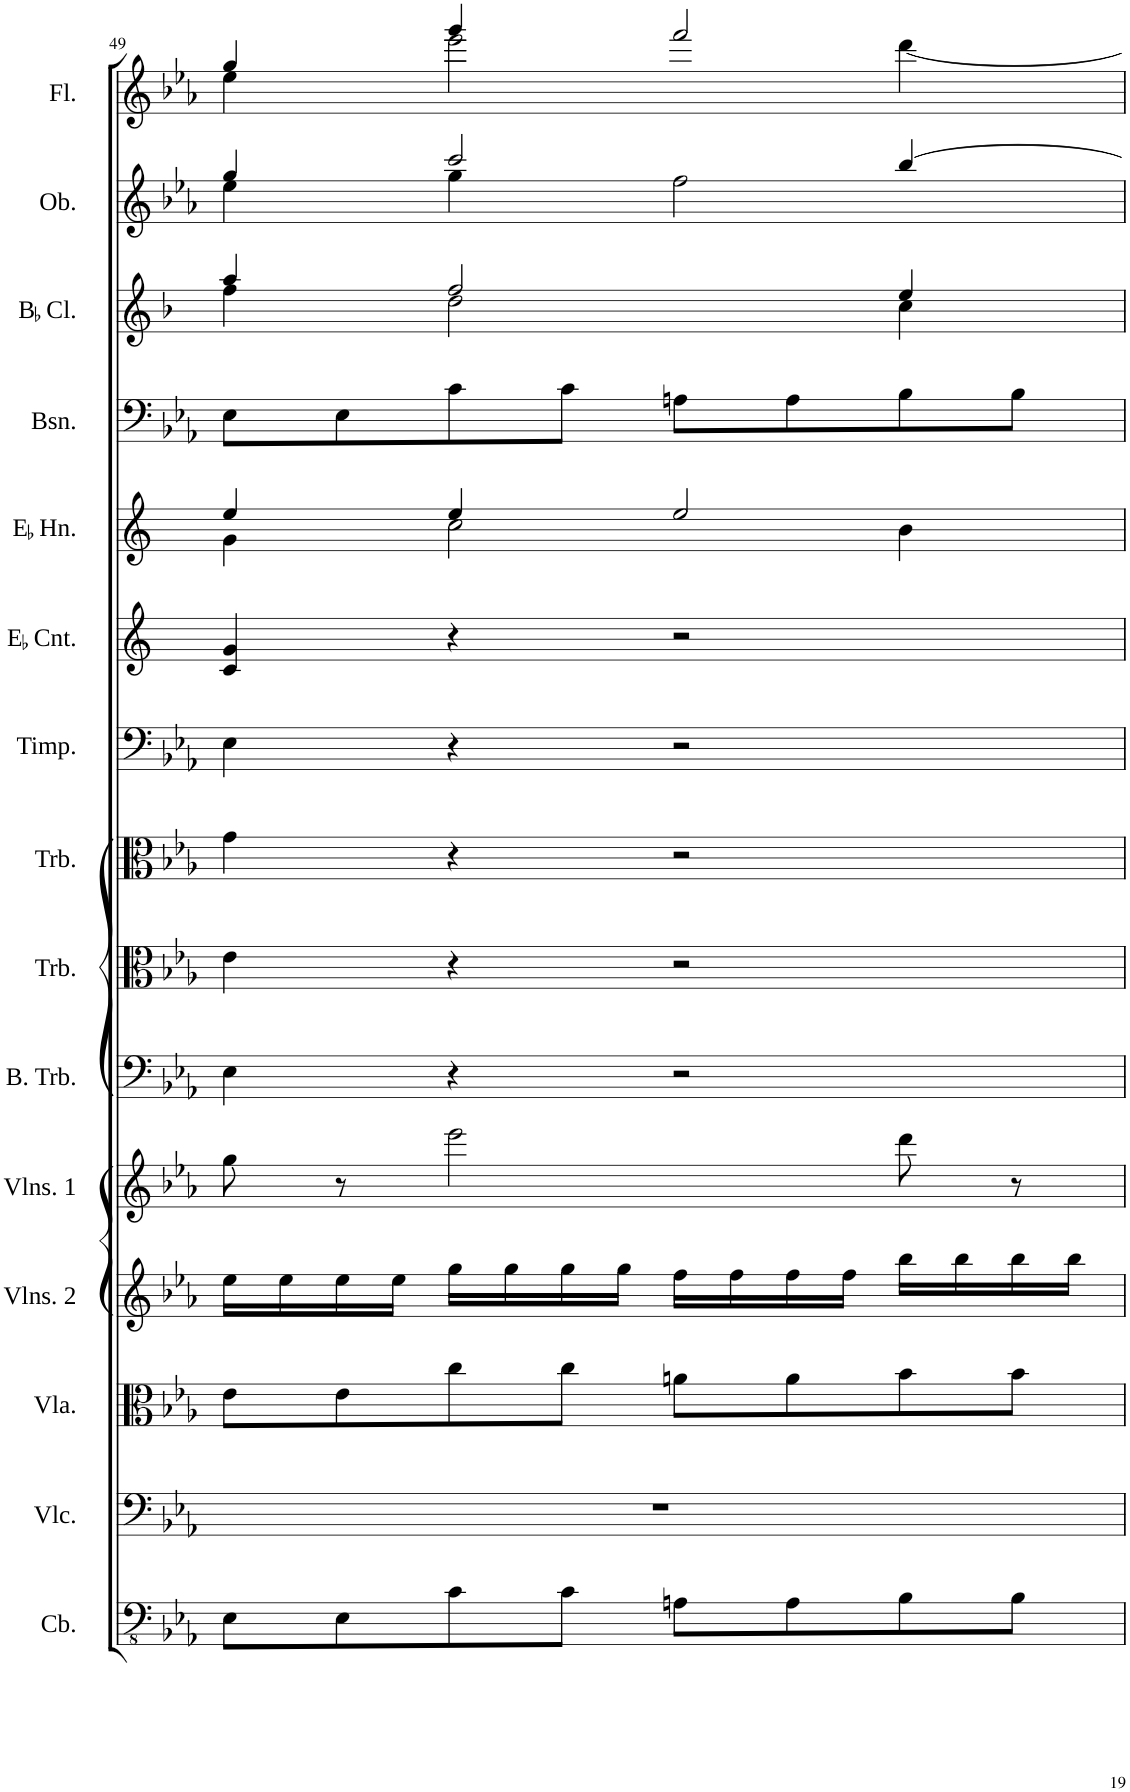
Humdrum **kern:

**kern	**kern	**kern	**kern	**kern	**kern	**kern	**kern	**kern	**kern	**kern	**kern	**kern	**kern	**kern
*part15	*part14	*part13	*part12	*part11	*part10	*part9	*part8	*part7	*part6	*part5	*part4	*part3	*part2	*part1
*staff15	*staff14	*staff13	*staff12	*staff11	*staff10	*staff9	*staff8	*staff7	*staff6	*staff5	*staff4	*staff3	*staff2	*staff1
*I"Double Bass	*I"Violoncello	*I"Viola	*I"Violins 2	*I"Violins 1	*I"Bass Trombone	*I"Trombone	*I"Trombone	*I"Timpani	*I"EaccidentalFlat Cornet	*I"EaccidentalFlat Horn	*I"Bassoon	*I"BaccidentalFlat Clarinet	*I"Oboe	*I"Flute
*	*I'Vlc.	*I'Vla.	*I'Vlns. 2	*I'Vlns. 1	*I'B. Trb.	*I'Trb.	*I'Trb.	*I'Timp.	*I'EaccidentalFlat Cnt.	*I'EaccidentalFlat Hn.	*I'Bsn.	*I'BaccidentalFlat Cl.	*I'Ob.	*I'Fl.
!!LO:PB:g=z
*clefFv4	*clefF4	*clefC3	*clefG2	*clefG2	*clefF4	*clefC3	*clefC3	*clefF4	*clefG2	*clefG2	*clefF4	*clefG2	*clefG2	*clefG2
*Trd7c12	*	*	*	*	*	*	*	*	*Trd-2c-3	*Trd5c9	*	*Trd1c2	*	*
*k[b-e-a-]	*k[b-e-a-]	*k[b-e-a-]	*k[b-e-a-]	*k[b-e-a-]	*k[b-e-a-]	*k[b-e-a-]	*k[b-e-a-]	*k[b-e-a-]	*k[]	*k[]	*k[b-e-a-]	*k[b-]	*k[b-e-a-]	*k[b-e-a-]
*M4/4	*M4/4	*M4/4	*M4/4	*M4/4	*M4/4	*M4/4	*M4/4	*M4/4	*M4/4	*M4/4	*M4/4	*M4/4	*M4/4	*M4/4
*met(c|)	*met(c|)	*met(c|)	*met(c|)	*met(c|)	*met(c|)	*met(c|)	*met(c|)	*met(c|)	*met(c|)	*met(c|)	*met(c|)	*met(c|)	*met(c|)	*met(c|)
=49	=49	=49	=49	=49	=49	=49	=49	=49	=49	=49	=49	=49	=49	=49
*	*	*	*	*	*	*	*	*	*	*^	*	*^	*^	*^
8EE-\L	1r	8e-\L	16ee-\LL	8gg\	4E-\	4e-\	4g\	4E-\	4c/ 4g/	4ee/	4g\	8E-\L	4aa/	4ff\	4gg/	4ee-\	4gg/	4ee-\
.	.	.	16ee-\	.	.	.	.	.	.	.	.	.	.	.	.	.	.	.
8EE-\	.	8e-\	16ee-\	8r	.	.	.	.	.	.	.	8E-\	.	.	.	.	.	.
.	.	.	16ee-\JJ	.	.	.	.	.	.	.	.	.	.	.	.	.	.	.
8C\	.	8cc\	16gg\LL	2eee-\	4r	4r	4r	4r	4r	4ee/	2cc\	8c\	2ff/	2dd\	2ccc/	4gg\	4ggg/	2eee-\
.	.	.	16gg\	.	.	.	.	.	.	.	.	.	.	.	.	.	.	.
8C\J	.	8cc\J	16gg\	.	.	.	.	.	.	.	.	8c\J	.	.	.	.	.	.
.	.	.	16gg\JJ	.	.	.	.	.	.	.	.	.	.	.	.	.	.	.
8AAn\L	.	8an\L	16ff\LL	.	2r	2r	2r	2r	2r	2ee/	.	8An\L	.	.	.	2ff\	2fff/	.
.	.	.	16ff\	.	.	.	.	.	.	.	.	.	.	.	.	.	.	.
8AA\	.	8a\	16ff\	.	.	.	.	.	.	.	.	8A\	.	.	.	.	.	.
.	.	.	16ff\JJ	.	.	.	.	.	.	.	.	.	.	.	.	.	.	.
8BB-\	.	8b-\	16bb-\LL	8ddd\	.	.	.	.	.	.	4b\	8B-\	4ee/	4cc\	[4bb-/	.	.	[4ddd\
.	.	.	16bb-\	.	.	.	.	.	.	.	.	.	.	.	.	.	.	.
8BB-\J	.	8b-\J	16bb-\	8r	.	.	.	.	.	.	.	8B-\J	.	.	.	.	.	.
.	.	.	16bb-\JJ	.	.	.	.	.	.	.	.	.	.	.	.	.	.	.
*	*	*	*	*	*	*	*	*	*	*	*	*	*v	*v	*	*	*v	*v
*	*	*	*	*	*	*	*	*	*	*v	*v	*	*	*v	*v	*
=	=	=	=	=	=	=	=	=	=	=	=	=	=	=
*-	*-	*-	*-	*-	*-	*-	*-	*-	*-	*-	*-	*-	*-	*-
